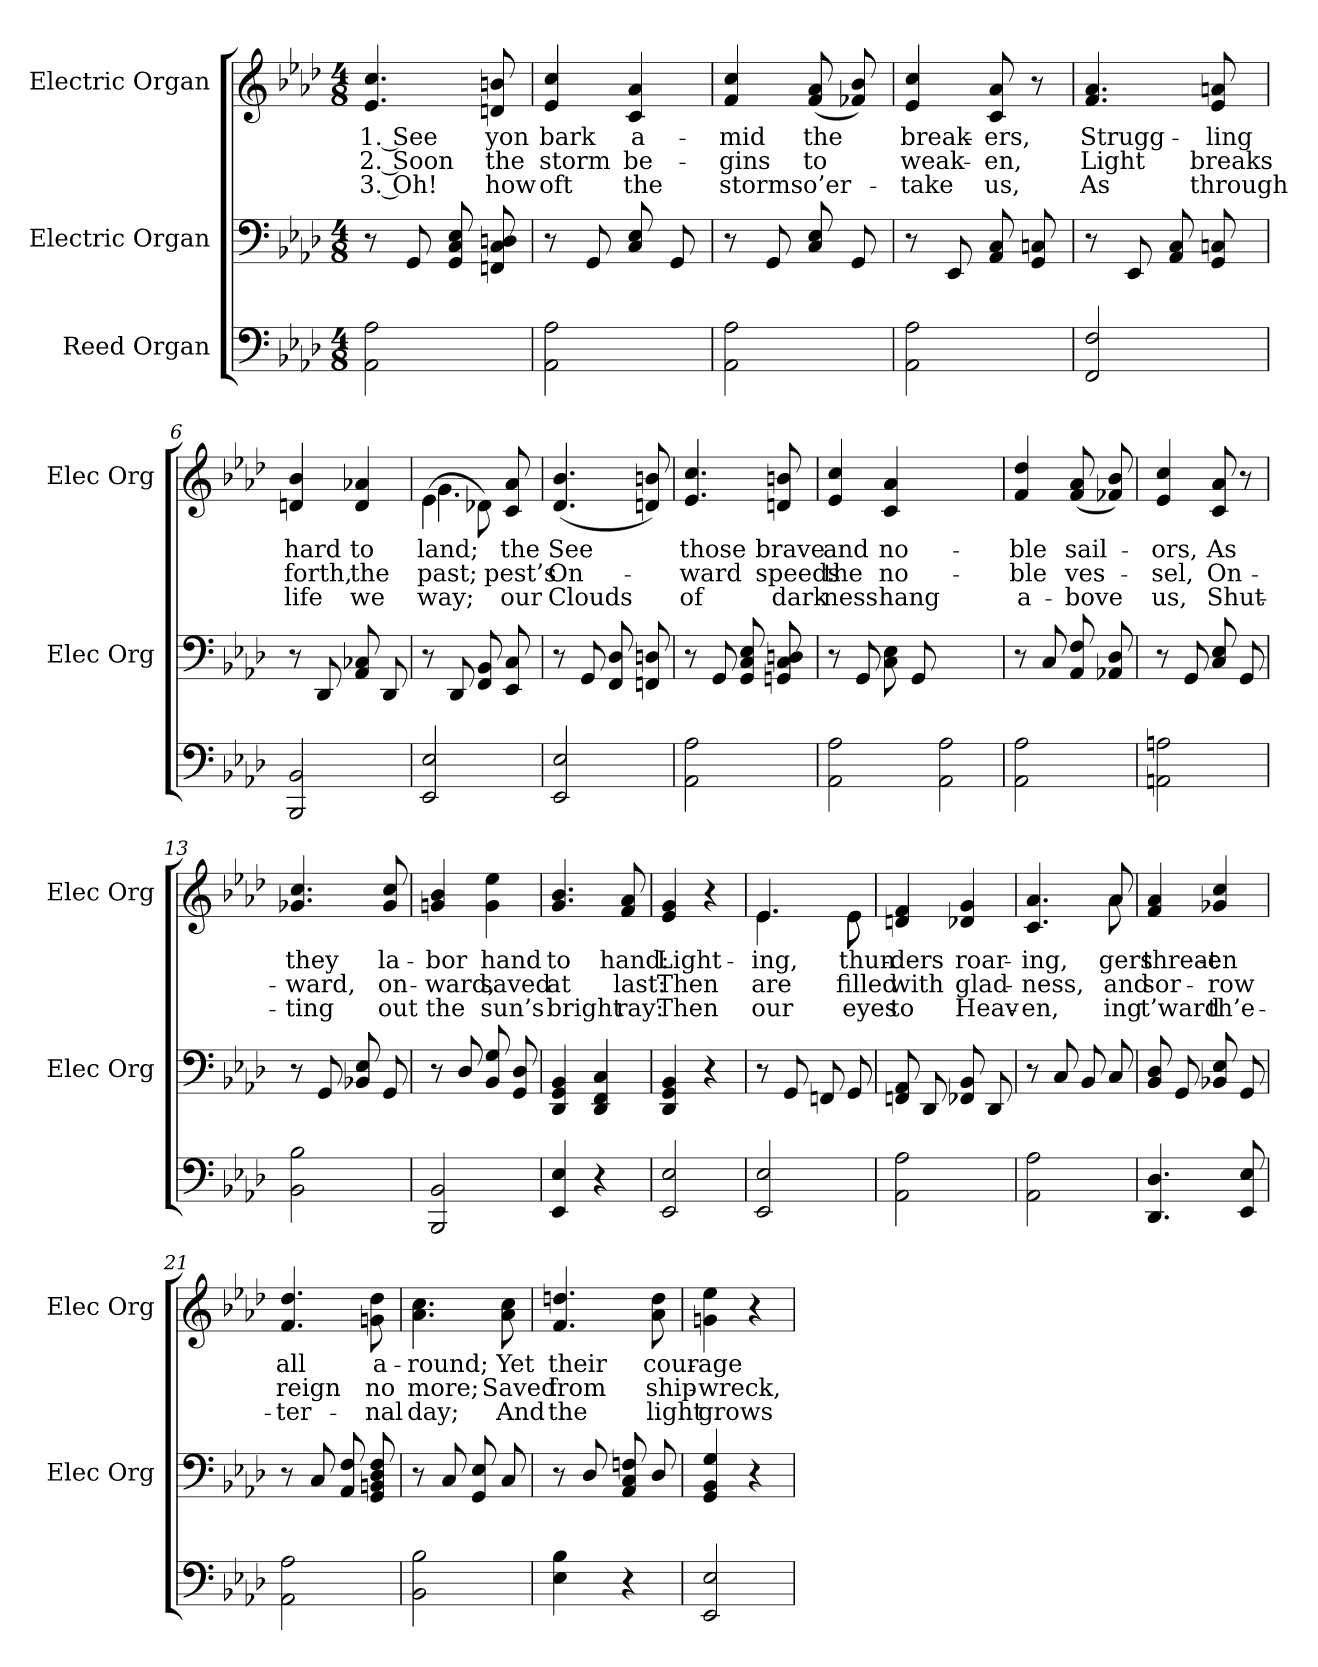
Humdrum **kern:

**kern	**kern	**kern	**text	**text	**text
*part3	*part2	*part1	*part1	*part1	*part1
*staff3	*staff2	*staff1	*staff1	*staff1	*staff1
*I"Reed Organ	*I"Electric Organ	*I"Electric Organ	*	*	*
*	*I'Elec Org	*I'Elec Org	*	*	*
*clefF4	*clefF4	*clefG2	*	*	*
*k[b-e-a-d-]	*k[b-e-a-d-]	*k[b-e-a-d-]	*	*	*
*A-:	*A-:	*A-:	*	*	*
*M4/8	*M4/8	*M4/8	*	*	*
=1	=1	=1	=1	=1	=1
2AA- 2A-	8r	4.e- 4.cc	1. See	2. Soon	3. Oh!
.	8GG/	.	.	.	.
.	8GG/ 8C/ 8E-/	.	.	.	.
.	8FFn/ 8C/ 8Dn/	8dn 8bn	yon	the	how
=2	=2	=2	=2	=2	=2
2AA- 2A-	8r	4e- 4cc	bark	storm	oft
.	8GG/	.	.	.	.
.	8C/ 8E-/	4c 4a-	a-	be-	the
.	8GG/	.	.	.	.
=3	=3	=3	=3	=3	=3
2AA- 2A-	8r	4f 4cc	-mid	-gins	storms
.	8GG/	.	.	.	.
.	8C/ 8E-/	(8f/ 8a-/	the	to	o’er-
.	8GG/	8f-X/ 8b-/)	.	.	.
=4	=4	=4	=4	=4	=4
2AA- 2A-	8r	4e- 4cc	break-	weak-	-take
.	8EE-/	.	.	.	.
.	8AA-/ 8C/	8c 8a-	-ers,	-en,	us,
.	8GG/ 8Cn/	8r	.	.	.
=5	=5	=5	=5	=5	=5
2FF 2F	8r	4.f 4.a-	Strugg-	Light	As
.	8EE-/	.	.	.	.
.	8AA-/ 8C/	.	.	.	.
.	8GG/ 8Cn/	8e- 8an	-ling	breaks	through
=6	=6	=6	=6	=6	=6
2BBB- 2BB-	8r	4dn 4b-	hard	forth,	life
.	8DD-/	.	.	.	.
.	8AA-/ 8C-X/	4d 4a-X	to	the	we
.	8DD-/	.	.	.	.
=7	=7	=7	=7	=7	=7
*	*	*^	*	*	*
2EE- 2E-	8r	(4e-\	4.g	land;	past;	way;
.	8DD-	.	.	.	.	.
.	8FF/ 8BB-/	8d-X\)	.	.	.	.
.	8EE-/ 8C/	8c 8a-	8ryy	the	-pest’s	our
*	*	*v	*v	*	*	*
=8	=8	=8	=8	=8	=8
2EE- 2E-	8r	(4.d- 4.b-	See	On-	Clouds
.	8GG/	.	.	.	.
.	8FF/ 8D-/	.	.	.	.
.	8FFn/ 8Dn/	8dn 8bn)	.	.	.
=9	=9	=9	=9	=9	=9
2AA- 2A-	8r	4.e- 4.cc	those	-ward	of
.	8GG/	.	.	.	.
.	8GG/ 8C/ 8E-/	.	.	.	.
.	8GGn/ 8C/ 8Dn/	8dn 8bn	brave	speeds	dark-
=10	=10	=10	=10	=10	=10
2AA- 2A-	8r	4e- 4cc	and	the	-ness
.	8GG	.	.	.	.
.	8C 8E-	4c 4a-	no-	no-	hang
.	8GG	.	.	.	.
2AA- 2A-	2ryy	2ryy	.	.	.
=11	=11	=11	=11	=11	=11
2AA- 2A-	8r	4f 4dd-	-ble	-ble	a-
.	8C/	.	.	.	.
.	8AA-/ 8F/	(8f/ 8a-/	sail-	ves-	-bove
.	8AA-X/ 8D-/	8f-X/ 8b-/)	.	.	.
=12	=12	=12	=12	=12	=12
2AAn 2An	8r	4e- 4cc	-ors,	-sel,	us,
.	8GG/	.	.	.	.
.	8C/ 8E-/	8c 8a-	As	On-	Shut-
.	8GG/	8r	.	.	.
=13	=13	=13	=13	=13	=13
2BB- 2B-	8r	4.g-X 4.cc	they	-ward,	-ting
.	8GG/	.	.	.	.
.	8BB-X/ 8E-/	.	.	.	.
.	8GG/	8g- 8cc	la-	on-	out
=14	=14	=14	=14	=14	=14
2BBB- 2BB-	8r	4gn 4b-	-bor	-ward,	the
.	8D-/	.	.	.	.
.	8BB-/ 8G/	4g 4ee-	hand	saved	sun’s
.	8GG/ 8D-/	.	.	.	.
=15	=15	=15	=15	=15	=15
4EE- 4E-	4DD- 4GG 4BB-	4.g 4.b-	to	at	bright
4r	4DD- 4FF 4C	.	.	.	.
.	.	8f 8a-	hand:	last:	ray:
=16	=16	=16	=16	=16	=16
2EE- 2E-	4DD- 4GG 4BB-	4e- 4g	Light-	Then	Then
.	4r	4r	.	.	.
=17	=17	=17	=17	=17	=17
*	*	*^	*	*	*
2EE- 2E-	8r	4.e-/	4.e-	-ing,	are	our
.	8GG/	.	.	.	.	.
.	8FFn/	.	.	.	.	.
.	8GG/	8e-\	8e-	thun-	filled	eyes
*	*	*v	*v	*	*	*
=18	=18	=18	=18	=18	=18
2AA- 2A-	8FFn/ 8AA-/	4dn 4f	-ders	with	to
.	8DD-/	.	.	.	.
.	8FF-X/ 8BB-/	4d-X 4g	roar-	glad-	Heav-
.	8DD-/	.	.	.	.
=19	=19	=19	=19	=19	=19
*	*	*^	*	*	*
2AA- 2A-	8r	4.c 4.a-	4.ryy	-ing,	-ness,	-en,
.	8C/	.	.	.	.	.
.	8BB-/	.	.	.	.	.
.	8C/	8a-/	8a-	-gers	and	-ing
*	*	*v	*v	*	*	*
=20	=20	=20	=20	=20	=20
4.DD- 4.D-	8BB-/ 8D-/	4f 4a-	threat-	sor-	t’ward
.	8GG/	.	.	.	.
.	8BB-X/ 8E-/	4g-X 4cc	-en	-row	th’e-
8EE- 8E-	8GG/	.	.	.	.
=21	=21	=21	=21	=21	=21
2AA- 2A-	8r	4.f 4.dd-	all	reign	-ter-
.	8C/	.	.	.	.
.	8AA-/ 8F/	.	.	.	.
.	8GG/ 8BBn/ 8D-/ 8F/	8gn 8dd-	a-	no	-nal
=22	=22	=22	=22	=22	=22
2BB- 2B-	8r	4.a- 4.cc	-round;	more;	day;
.	8C/	.	.	.	.
.	8GG/ 8E-/	.	.	.	.
.	8C/	8a- 8cc	Yet	Saved	And
=23	=23	=23	=23	=23	=23
4E- 4B-	8r	4.f 4.ddn	their	from	the
.	8D-/	.	.	.	.
4r	8AA-/ 8C/ 8Fn/	.	.	.	.
.	8D-/	8a- 8dd	cour-	ship-	light
=24	=24	=24	=24	=24	=24
2EE- 2E-	4GG 4BB- 4G	4gn 4ee-	-age	-wreck,	grows
.	4r	4r	.	.	.
=	=	=	=	=	=
*-	*-	*-	*-	*-	*-
